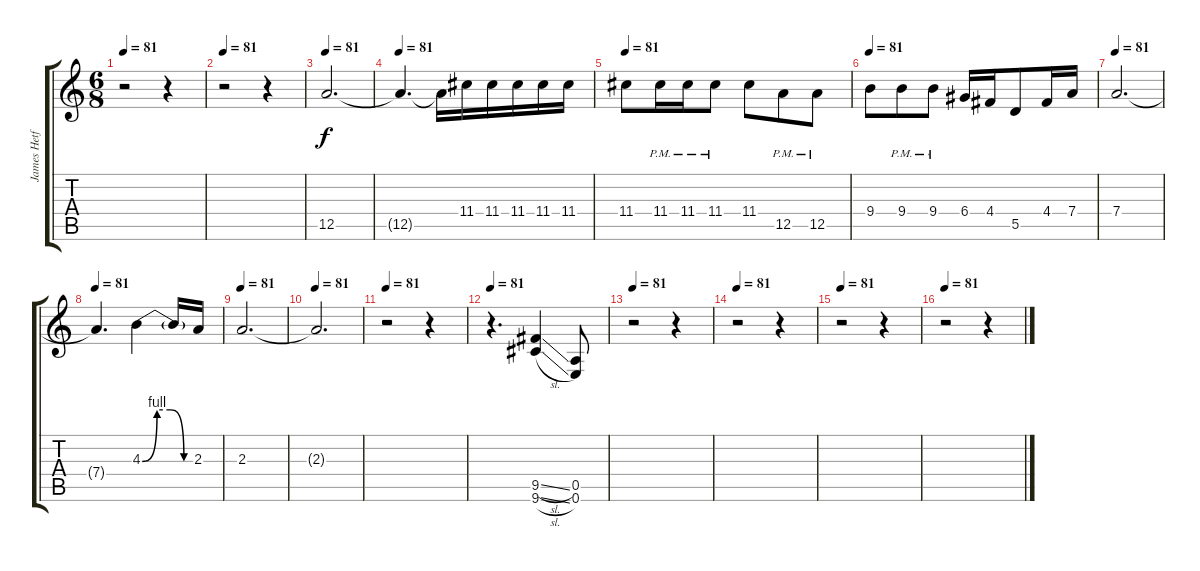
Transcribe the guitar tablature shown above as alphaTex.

\track ("James Hetfield" "James Hetf") {instrument distortionguitar}
\staff {score tabs}
\tuning (E4 B3 G3 D3 A2 E2) {hide}
\ts (6 8)
\tempo 81
\clef g2
\ks c
r.2{dy f} r.4 |
\tempo 81
r.2 r.4 |
\tempo 81
12.5.2{d} |
\tempo 81
12.5{t}.4{d} 12.5{t}.16 11.4.16 11.4.16 11.4.16 11.4.16 11.4.16 |
\tempo 81
11.4.8 11.4{pm}.16 11.4{pm}.16 11.4{pm}.8 11.4.8 12.5{pm}.8 12.5{pm}.8 |
\tempo 81
9.4.8 9.4{pm}.8 9.4{pm}.8 6.4.16 4.4.16 5.5.8 4.4.16 7.4.16 |
\tempo 81
7.4.2{d} |
\tempo 81
7.4{t}.4{d} 4.3{be (custom 0 0 17 4 32 4 48 0 60 0)}.4 4.3{t}.16 2.3.16 |
\tempo 81
2.3.2{d} |
\tempo 81
2.3{t}.2{d} |
\tempo 81
r.2 r.4 |
\tempo 81
r.4{d} (9.5{sl} 9.6{sl}).4 (0.5 0.6).8 |
\tempo 81
r.2 r.4 |
\tempo 81
r.2 r.4 |
\tempo 81
r.2 r.4 |
\tempo 81
r.2 r.4
